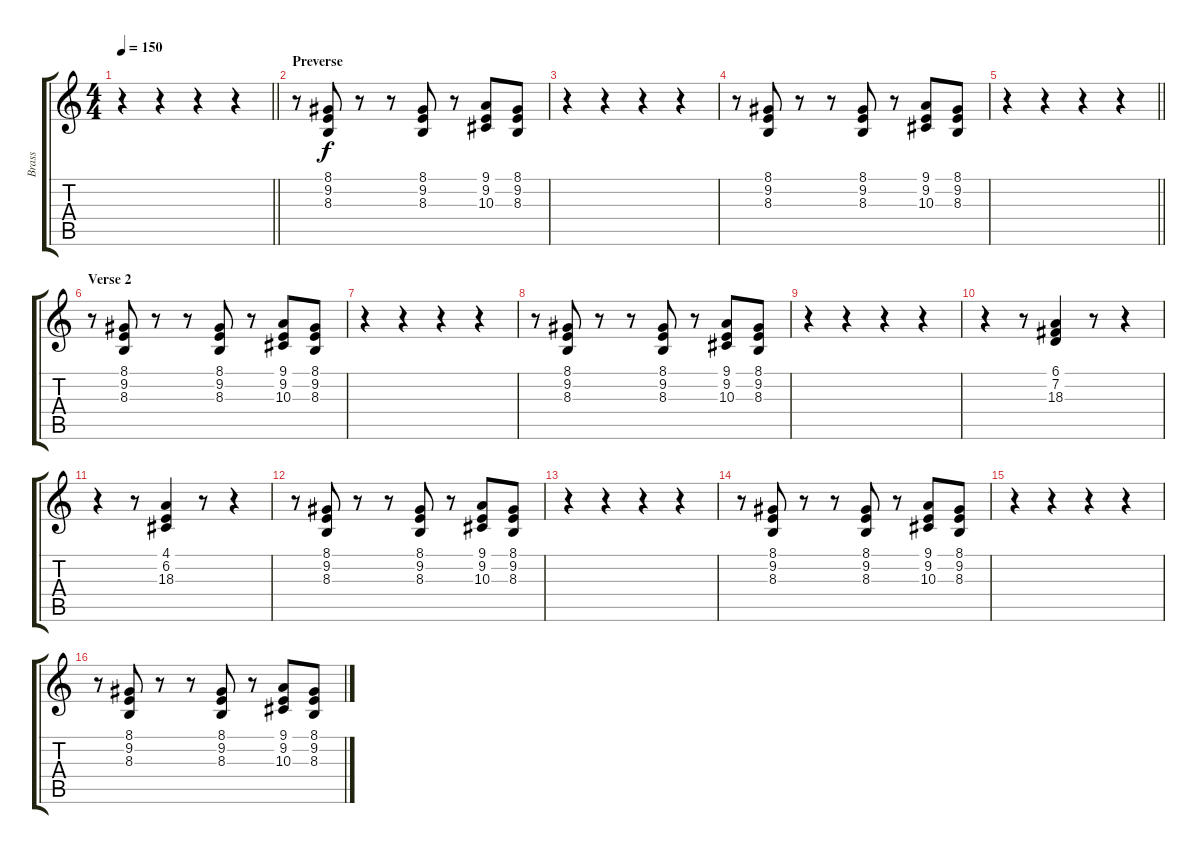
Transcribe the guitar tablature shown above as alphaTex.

\track ("Brass" "Brass") {instrument brasssection}
\staff {score tabs}
\tuning (C4 G3 Eb3 Bb2 F2 C2) {hide}
\ts (4 4)
\tempo 150
\clef g2
\barLineRight lightlight
\ks c
r.4{dy f} r.4 r.4 r.4 |
\section ("" "Preverse")
r.8 (8.1 9.2 8.3).8 r.8 r.8 (8.1 9.2 8.3).8 r.8 (9.1 9.2 10.3).8 (8.1 9.2 8.3).8 |
r.4 r.4 r.4 r.4 |
r.8 (8.1 9.2 8.3).8 r.8 r.8 (8.1 9.2 8.3).8 r.8 (9.1 9.2 10.3).8 (8.1 9.2 8.3).8 |
\barLineRight lightlight
r.4 r.4 r.4 r.4 |
\section ("" "Verse 2")
r.8 (8.1 9.2 8.3).8 r.8 r.8 (8.1 9.2 8.3).8 r.8 (9.1 9.2 10.3).8 (8.1 9.2 8.3).8 |
r.4 r.4 r.4 r.4 |
r.8 (8.1 9.2 8.3).8 r.8 r.8 (8.1 9.2 8.3).8 r.8 (9.1 9.2 10.3).8 (8.1 9.2 8.3).8 |
r.4 r.4 r.4 r.4 |
r.4 r.8 (6.1 7.2 18.3).4 r.8 r.4 |
r.4 r.8 (4.1 6.2 18.3).4 r.8 r.4 |
r.8 (8.1 9.2 8.3).8 r.8 r.8 (8.1 9.2 8.3).8 r.8 (9.1 9.2 10.3).8 (8.1 9.2 8.3).8 |
r.4 r.4 r.4 r.4 |
r.8 (8.1 9.2 8.3).8 r.8 r.8 (8.1 9.2 8.3).8 r.8 (9.1 9.2 10.3).8 (8.1 9.2 8.3).8 |
r.4 r.4 r.4 r.4 |
r.8 (8.1 9.2 8.3).8 r.8 r.8 (8.1 9.2 8.3).8 r.8 (9.1 9.2 10.3).8 (8.1 9.2 8.3).8
